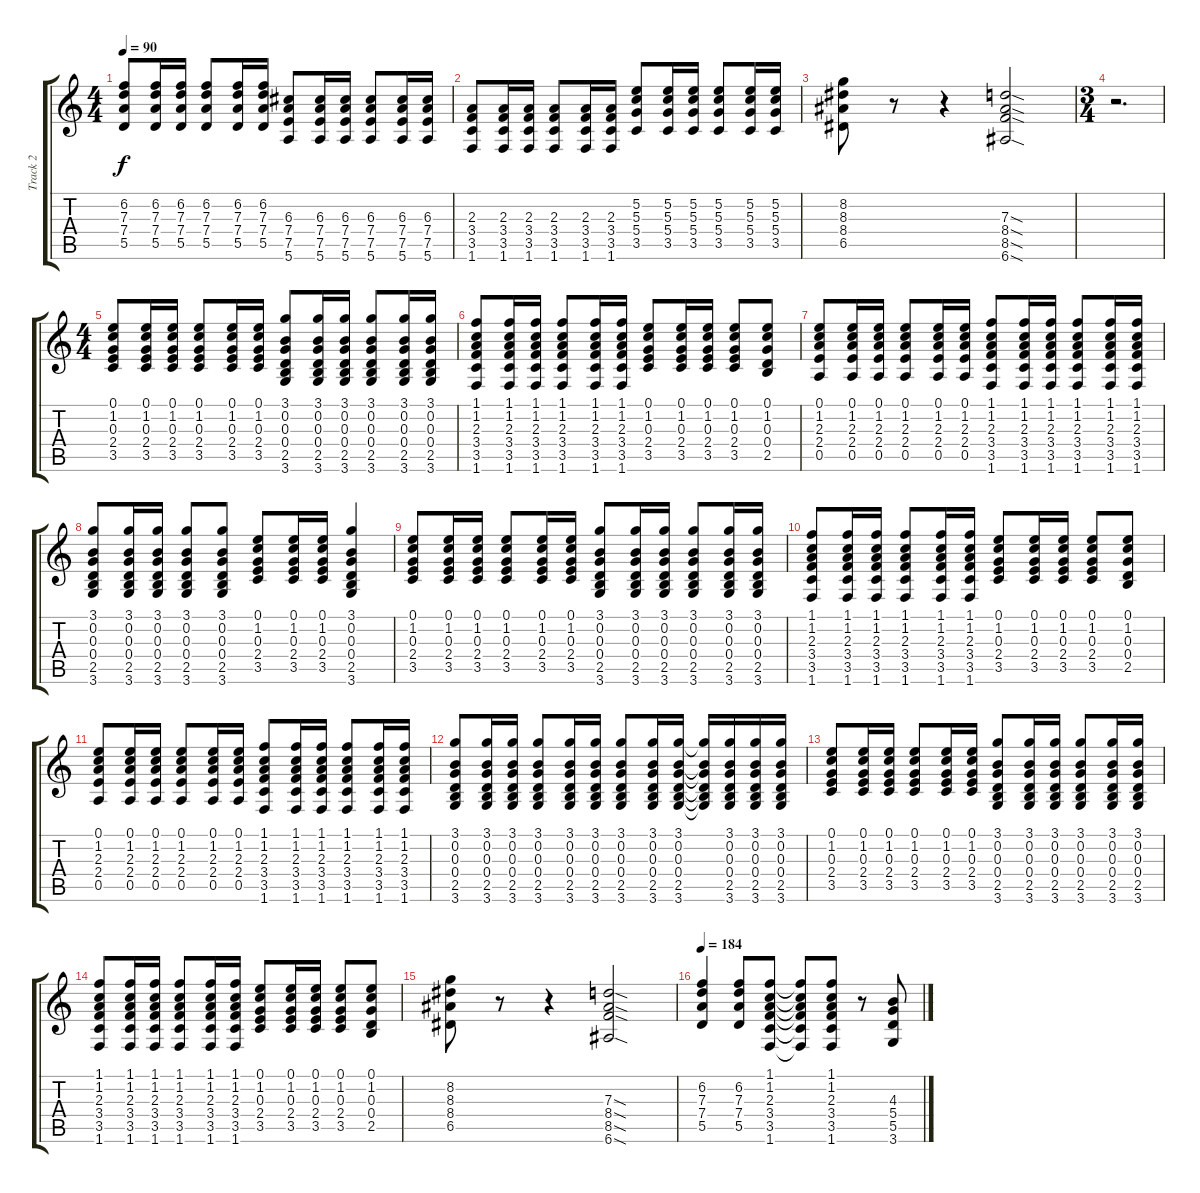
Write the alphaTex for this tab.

\track ("Track 2" "Track 2") {instrument acousticguitarsteel}
\staff {score tabs}
\tuning (E4 B3 G3 D3 A2 E2) {hide}
\ts (4 4)
\tempo 90
\clef g2
\ks c
(6.2 7.3 7.4 5.5).8{dy f} (6.2 7.3 7.4 5.5).16 (6.2 7.3 7.4 5.5).16 (6.2 7.3 7.4 5.5).8 (6.2 7.3 7.4 5.5).16 (6.2 7.3 7.4 5.5).16 (6.3 7.4 7.5 5.6).8 (6.3 7.4 7.5 5.6).16 (6.3 7.4 7.5 5.6).16 (6.3 7.4 7.5 5.6).8 (6.3 7.4 7.5 5.6).16 (6.3 7.4 7.5 5.6).16 |
(2.3 3.4 3.5 1.6).8 (2.3 3.4 3.5 1.6).16 (2.3 3.4 3.5 1.6).16 (2.3 3.4 3.5 1.6).8 (2.3 3.4 3.5 1.6).16 (2.3 3.4 3.5 1.6).16 (5.2 5.3 5.4 3.5).8 (5.2 5.3 5.4 3.5).16 (5.2 5.3 5.4 3.5).16 (5.2 5.3 5.4 3.5).8 (5.2 5.3 5.4 3.5).16 (5.2 5.3 5.4 3.5).16 |
(8.2 8.3 8.4 6.5).8 r.8 r.4 (7.3{sod} 8.4{sod} 8.5{sod} 6.6{sod}).2 |
\ts (3 4)
r.2{d} |
\ts (4 4)
(0.1 1.2 0.3 2.4 3.5).8 (0.1 1.2 0.3 2.4 3.5).16 (0.1 1.2 0.3 2.4 3.5).16 (0.1 1.2 0.3 2.4 3.5).8 (0.1 1.2 0.3 2.4 3.5).16 (0.1 1.2 0.3 2.4 3.5).16 (3.1 0.2 0.3 0.4 2.5 3.6).8 (3.1 0.2 0.3 0.4 2.5 3.6).16 (3.1 0.2 0.3 0.4 2.5 3.6).16 (3.1 0.2 0.3 0.4 2.5 3.6).8 (3.1 0.2 0.3 0.4 2.5 3.6).16 (3.1 0.2 0.3 0.4 2.5 3.6).16 |
(1.1 1.2 2.3 3.4 3.5 1.6).8 (1.1 1.2 2.3 3.4 3.5 1.6).16 (1.1 1.2 2.3 3.4 3.5 1.6).16 (1.1 1.2 2.3 3.4 3.5 1.6).8 (1.1 1.2 2.3 3.4 3.5 1.6).16 (1.1 1.2 2.3 3.4 3.5 1.6).16 (0.1 1.2 0.3 2.4 3.5).8 (0.1 1.2 0.3 2.4 3.5).16 (0.1 1.2 0.3 2.4 3.5).16 (0.1 1.2 0.3 2.4 3.5).8 (0.1 1.2 0.3 0.4 2.5).8 |
(0.1 1.2 2.3 2.4 0.5).8 (0.1 1.2 2.3 2.4 0.5).16 (0.1 1.2 2.3 2.4 0.5).16 (0.1 1.2 2.3 2.4 0.5).8 (0.1 1.2 2.3 2.4 0.5).16 (0.1 1.2 2.3 2.4 0.5).16 (1.1 1.2 2.3 3.4 3.5 1.6).8 (1.1 1.2 2.3 3.4 3.5 1.6).16 (1.1 1.2 2.3 3.4 3.5 1.6).16 (1.1 1.2 2.3 3.4 3.5 1.6).8 (1.1 1.2 2.3 3.4 3.5 1.6).16 (1.1 1.2 2.3 3.4 3.5 1.6).16 |
(3.1 0.2 0.3 0.4 2.5 3.6).8 (3.1 0.2 0.3 0.4 2.5 3.6).16 (3.1 0.2 0.3 0.4 2.5 3.6).16 (3.1 0.2 0.3 0.4 2.5 3.6).8 (3.1 0.2 0.3 0.4 2.5 3.6).8 (0.1 1.2 0.3 2.4 3.5).8 (0.1 1.2 0.3 2.4 3.5).16 (0.1 1.2 0.3 2.4 3.5).16 (3.1 0.2 0.3 0.4 2.5 3.6).4 |
(0.1 1.2 0.3 2.4 3.5).8 (0.1 1.2 0.3 2.4 3.5).16 (0.1 1.2 0.3 2.4 3.5).16 (0.1 1.2 0.3 2.4 3.5).8 (0.1 1.2 0.3 2.4 3.5).16 (0.1 1.2 0.3 2.4 3.5).16 (3.1 0.2 0.3 0.4 2.5 3.6).8 (3.1 0.2 0.3 0.4 2.5 3.6).16 (3.1 0.2 0.3 0.4 2.5 3.6).16 (3.1 0.2 0.3 0.4 2.5 3.6).8 (3.1 0.2 0.3 0.4 2.5 3.6).16 (3.1 0.2 0.3 0.4 2.5 3.6).16 |
(1.1 1.2 2.3 3.4 3.5 1.6).8 (1.1 1.2 2.3 3.4 3.5 1.6).16 (1.1 1.2 2.3 3.4 3.5 1.6).16 (1.1 1.2 2.3 3.4 3.5 1.6).8 (1.1 1.2 2.3 3.4 3.5 1.6).16 (1.1 1.2 2.3 3.4 3.5 1.6).16 (0.1 1.2 0.3 2.4 3.5).8 (0.1 1.2 0.3 2.4 3.5).16 (0.1 1.2 0.3 2.4 3.5).16 (0.1 1.2 0.3 2.4 3.5).8 (0.1 1.2 0.3 0.4 2.5).8 |
(0.1 1.2 2.3 2.4 0.5).8 (0.1 1.2 2.3 2.4 0.5).16 (0.1 1.2 2.3 2.4 0.5).16 (0.1 1.2 2.3 2.4 0.5).8 (0.1 1.2 2.3 2.4 0.5).16 (0.1 1.2 2.3 2.4 0.5).16 (1.1 1.2 2.3 3.4 3.5 1.6).8 (1.1 1.2 2.3 3.4 3.5 1.6).16 (1.1 1.2 2.3 3.4 3.5 1.6).16 (1.1 1.2 2.3 3.4 3.5 1.6).8 (1.1 1.2 2.3 3.4 3.5 1.6).16 (1.1 1.2 2.3 3.4 3.5 1.6).16 |
(3.1 0.2 0.3 0.4 2.5 3.6).8 (3.1 0.2 0.3 0.4 2.5 3.6).16 (3.1 0.2 0.3 0.4 2.5 3.6).16 (3.1 0.2 0.3 0.4 2.5 3.6).8 (3.1 0.2 0.3 0.4 2.5 3.6).16 (3.1 0.2 0.3 0.4 2.5 3.6).16 (3.1 0.2 0.3 0.4 2.5 3.6).8 (3.1 0.2 0.3 0.4 2.5 3.6).16 (3.1 0.2 0.3 0.4 2.5 3.6).16 (3.1{t} 0.2{t} 0.3{t} 0.4{t} 2.5{t} 3.6{t}).16 (3.1 0.2 0.3 0.4 2.5 3.6).16 (3.1 0.2 0.3 0.4 2.5 3.6).16 (3.1 0.2 0.3 0.4 2.5 3.6).16 |
(0.1 1.2 0.3 2.4 3.5).8 (0.1 1.2 0.3 2.4 3.5).16 (0.1 1.2 0.3 2.4 3.5).16 (0.1 1.2 0.3 2.4 3.5).8 (0.1 1.2 0.3 2.4 3.5).16 (0.1 1.2 0.3 2.4 3.5).16 (3.1 0.2 0.3 0.4 2.5 3.6).8 (3.1 0.2 0.3 0.4 2.5 3.6).16 (3.1 0.2 0.3 0.4 2.5 3.6).16 (3.1 0.2 0.3 0.4 2.5 3.6).8 (3.1 0.2 0.3 0.4 2.5 3.6).16 (3.1 0.2 0.3 0.4 2.5 3.6).16 |
(1.1 1.2 2.3 3.4 3.5 1.6).8 (1.1 1.2 2.3 3.4 3.5 1.6).16 (1.1 1.2 2.3 3.4 3.5 1.6).16 (1.1 1.2 2.3 3.4 3.5 1.6).8 (1.1 1.2 2.3 3.4 3.5 1.6).16 (1.1 1.2 2.3 3.4 3.5 1.6).16 (0.1 1.2 0.3 2.4 3.5).8 (0.1 1.2 0.3 2.4 3.5).16 (0.1 1.2 0.3 2.4 3.5).16 (0.1 1.2 0.3 2.4 3.5).8 (0.1 1.2 0.3 0.4 2.5).8 |
(8.2 8.3 8.4 6.5).8 r.8 r.4 (7.3{sod} 8.4{sod} 8.5{sod} 6.6{sod}).2 |
\tempo 184
(6.2 7.3 7.4 5.5).4 (6.2 7.3 7.4 5.5).8 (1.1 1.2 2.3 3.4 3.5 1.6).8 (1.1{t} 1.2{t} 2.3{t} 3.4{t} 3.5{t} 1.6{t}).8 (1.1 1.2 2.3 3.4 3.5 1.6).8 r.8 (4.3 5.4 5.5 3.6).8
